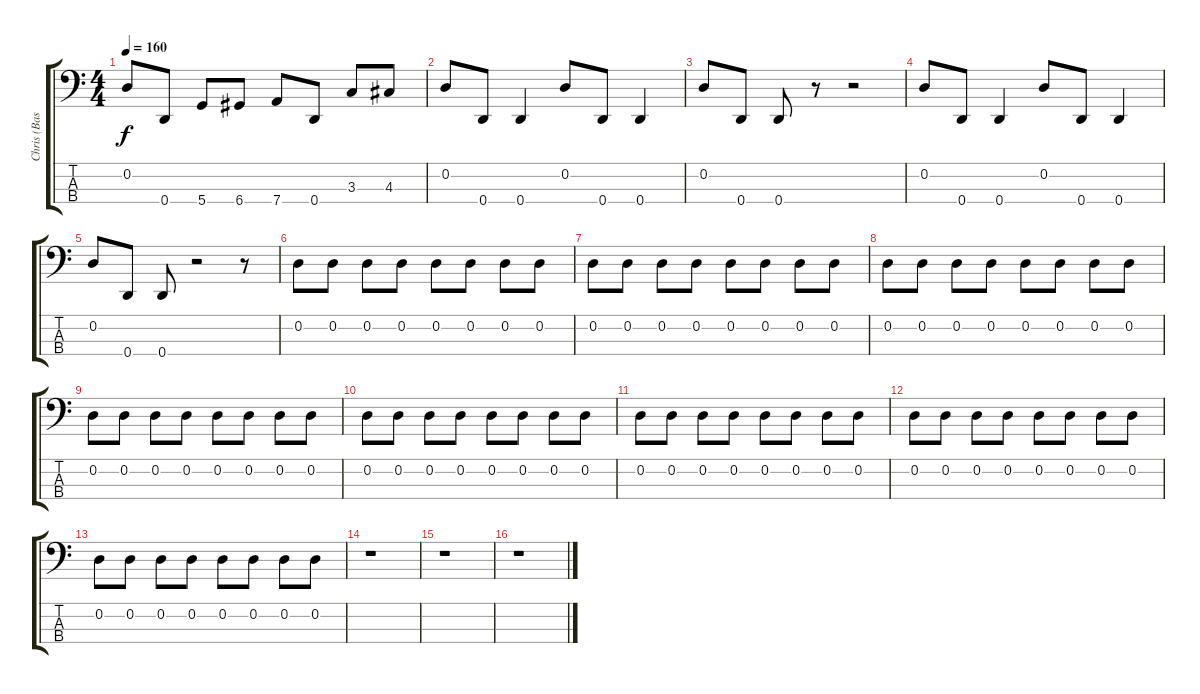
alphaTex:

\track ("Chris (Bass)" "Chris (Bas") {instrument electricbassfinger}
\staff {score tabs}
\tuning (G2 D2 A1 D1) {hide}
\ts (4 4)
\tempo 160
\clef f4
\ks c
0.2.8{dy f} 0.4.8 5.4.8 6.4.8 7.4.8 0.4.8 3.3.8 4.3.8 |
0.2.8 0.4.8 0.4.4 0.2.8 0.4.8 0.4.4 |
0.2.8 0.4.8 0.4.8 r.8 r.2 |
0.2.8 0.4.8 0.4.4 0.2.8 0.4.8 0.4.4 |
0.2.8 0.4.8 0.4.8 r.2 r.8 |
0.2.8{volume 10} 0.2.8 0.2.8 0.2.8 0.2.8 0.2.8 0.2.8 0.2.8 |
0.2.8{volume 10} 0.2.8 0.2.8 0.2.8 0.2.8 0.2.8 0.2.8 0.2.8 |
0.2.8{volume 10} 0.2.8 0.2.8 0.2.8 0.2.8 0.2.8 0.2.8 0.2.8 |
0.2.8{volume 10} 0.2.8 0.2.8 0.2.8 0.2.8 0.2.8 0.2.8 0.2.8 |
0.2.8{volume 10} 0.2.8 0.2.8 0.2.8 0.2.8 0.2.8 0.2.8 0.2.8 |
0.2.8{volume 10} 0.2.8 0.2.8 0.2.8 0.2.8 0.2.8 0.2.8 0.2.8 |
0.2.8{volume 10} 0.2.8 0.2.8 0.2.8 0.2.8 0.2.8 0.2.8 0.2.8 |
0.2.8{volume 10} 0.2.8 0.2.8 0.2.8 0.2.8 0.2.8 0.2.8 0.2.8 |
r.1 |
r.1 |
r.1
